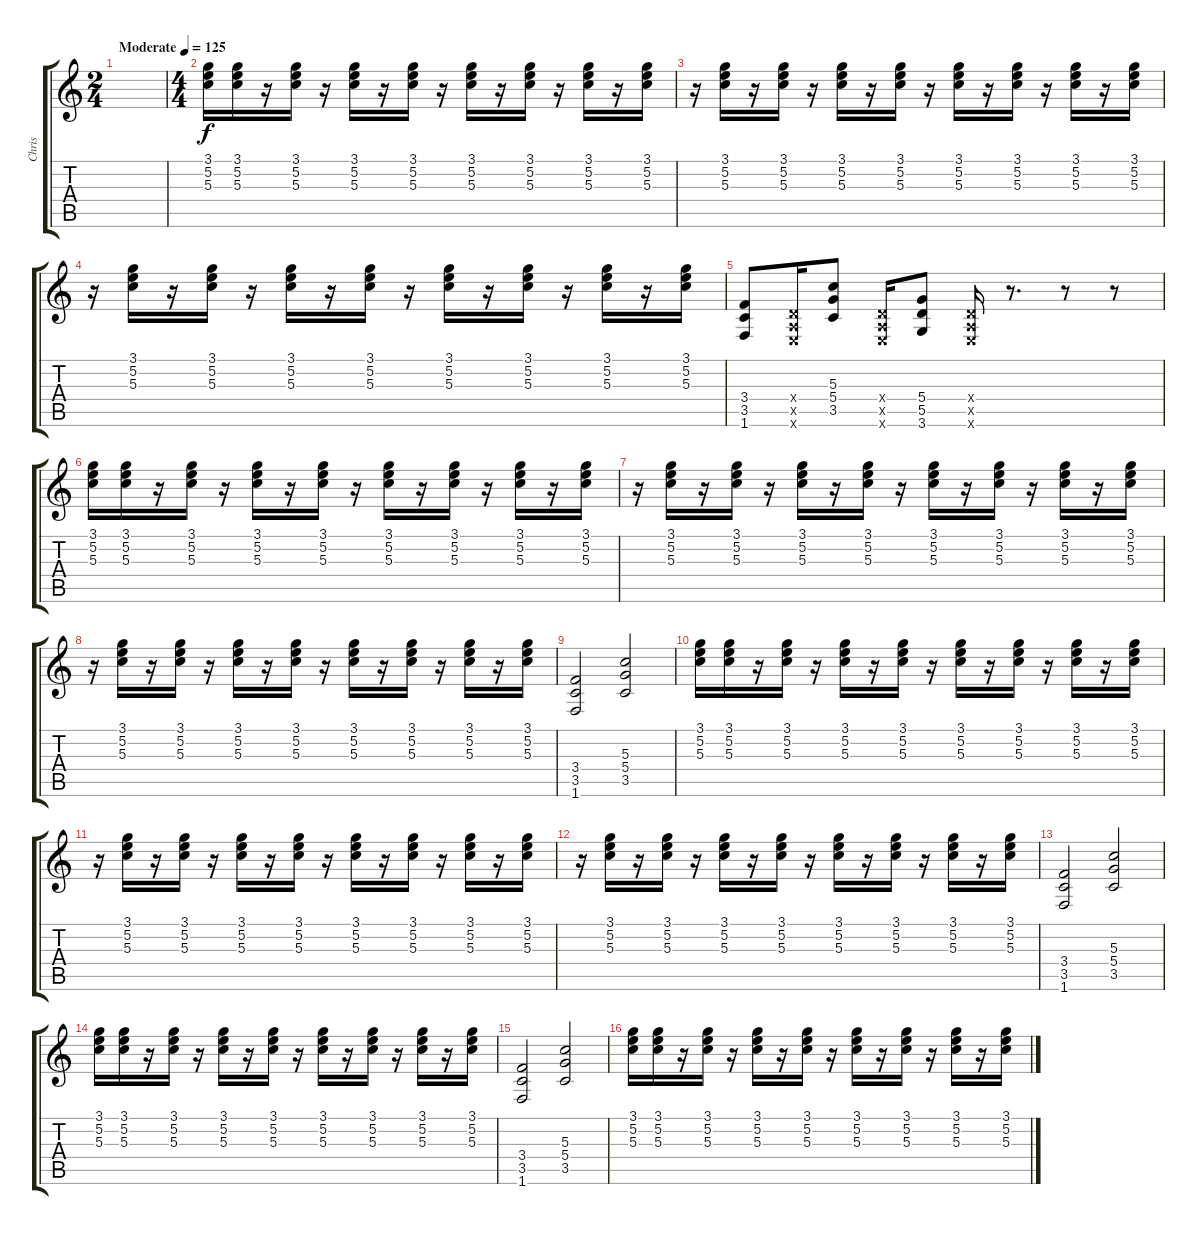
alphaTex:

\track ("Chris" "Chris") {instrument electricguitarclean}
\staff {score tabs}
\tuning (E4 B3 G3 D3 A2 E2) {hide}
\ts (2 4)
\tempo (125 "Moderate")
\clef g2
\ks c
|
\ts (4 4)
(3.1 5.2 5.3).16 (3.1 5.2 5.3).16 r.16 (3.1 5.2 5.3).16 r.16 (3.1 5.2 5.3).16 r.16 (3.1 5.2 5.3).16 r.16 (3.1 5.2 5.3).16 r.16 (3.1 5.2 5.3).16 r.16 (3.1 5.2 5.3).16 r.16 (3.1 5.2 5.3).16 |
r.16 (3.1 5.2 5.3).16 r.16 (3.1 5.2 5.3).16 r.16 (3.1 5.2 5.3).16 r.16 (3.1 5.2 5.3).16 r.16 (3.1 5.2 5.3).16 r.16 (3.1 5.2 5.3).16 r.16 (3.1 5.2 5.3).16 r.16 (3.1 5.2 5.3).16 |
r.16 (3.1 5.2 5.3).16 r.16 (3.1 5.2 5.3).16 r.16 (3.1 5.2 5.3).16 r.16 (3.1 5.2 5.3).16 r.16 (3.1 5.2 5.3).16 r.16 (3.1 5.2 5.3).16 r.16 (3.1 5.2 5.3).16 r.16 (3.1 5.2 5.3).16 |
(3.4 3.5 1.6).8{instrument distortionguitar} (0.4{x} 0.5{x} 0.6{x}).16 (5.3 5.4 3.5).8 (0.4{x} 0.5{x} 0.6{x}).16 (5.4 5.5 3.6).8 (0.4{x} 0.5{x} 0.6{x}).16 r.8{d} r.8 r.8 |
(3.1 5.2 5.3).16{instrument electricguitarclean} (3.1 5.2 5.3).16 r.16 (3.1 5.2 5.3).16 r.16 (3.1 5.2 5.3).16 r.16 (3.1 5.2 5.3).16 r.16 (3.1 5.2 5.3).16 r.16 (3.1 5.2 5.3).16 r.16 (3.1 5.2 5.3).16 r.16 (3.1 5.2 5.3).16 |
r.16 (3.1 5.2 5.3).16 r.16 (3.1 5.2 5.3).16 r.16 (3.1 5.2 5.3).16 r.16 (3.1 5.2 5.3).16 r.16 (3.1 5.2 5.3).16 r.16 (3.1 5.2 5.3).16 r.16 (3.1 5.2 5.3).16 r.16 (3.1 5.2 5.3).16 |
r.16 (3.1 5.2 5.3).16 r.16 (3.1 5.2 5.3).16 r.16 (3.1 5.2 5.3).16 r.16 (3.1 5.2 5.3).16 r.16 (3.1 5.2 5.3).16 r.16 (3.1 5.2 5.3).16 r.16 (3.1 5.2 5.3).16 r.16 (3.1 5.2 5.3).16 |
(3.4 3.5 1.6).2{instrument distortionguitar} (5.3 5.4 3.5).2 |
(3.1 5.2 5.3).16{instrument electricguitarclean} (3.1 5.2 5.3).16 r.16 (3.1 5.2 5.3).16 r.16 (3.1 5.2 5.3).16 r.16 (3.1 5.2 5.3).16 r.16 (3.1 5.2 5.3).16 r.16 (3.1 5.2 5.3).16 r.16 (3.1 5.2 5.3).16 r.16 (3.1 5.2 5.3).16 |
r.16 (3.1 5.2 5.3).16 r.16 (3.1 5.2 5.3).16 r.16 (3.1 5.2 5.3).16 r.16 (3.1 5.2 5.3).16 r.16 (3.1 5.2 5.3).16 r.16 (3.1 5.2 5.3).16 r.16 (3.1 5.2 5.3).16 r.16 (3.1 5.2 5.3).16 |
r.16 (3.1 5.2 5.3).16 r.16 (3.1 5.2 5.3).16 r.16 (3.1 5.2 5.3).16 r.16 (3.1 5.2 5.3).16 r.16 (3.1 5.2 5.3).16 r.16 (3.1 5.2 5.3).16 r.16 (3.1 5.2 5.3).16 r.16 (3.1 5.2 5.3).16 |
(3.4 3.5 1.6).2{instrument distortionguitar} (5.3 5.4 3.5).2 |
(3.1 5.2 5.3).16{instrument electricguitarclean} (3.1 5.2 5.3).16 r.16 (3.1 5.2 5.3).16 r.16 (3.1 5.2 5.3).16 r.16 (3.1 5.2 5.3).16 r.16 (3.1 5.2 5.3).16 r.16 (3.1 5.2 5.3).16 r.16 (3.1 5.2 5.3).16 r.16 (3.1 5.2 5.3).16 |
(3.4 3.5 1.6).2{instrument distortionguitar} (5.3 5.4 3.5).2 |
(3.1 5.2 5.3).16{instrument electricguitarclean} (3.1 5.2 5.3).16 r.16 (3.1 5.2 5.3).16 r.16 (3.1 5.2 5.3).16 r.16 (3.1 5.2 5.3).16 r.16 (3.1 5.2 5.3).16 r.16 (3.1 5.2 5.3).16 r.16 (3.1 5.2 5.3).16 r.16 (3.1 5.2 5.3).16
